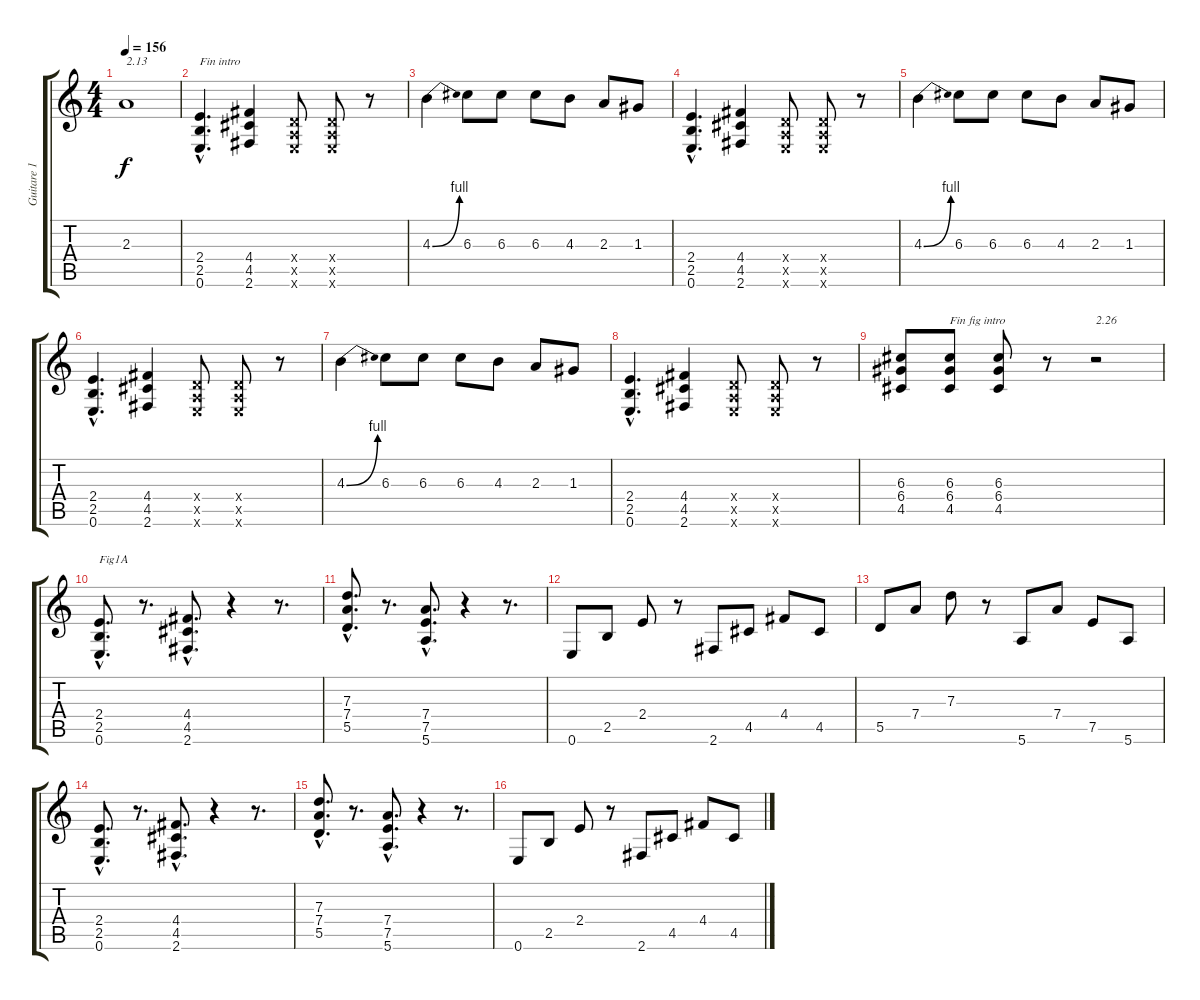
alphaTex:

\track ("Guitare 1" "Guitare 1") {instrument overdrivenguitar}
\staff {score tabs}
\tuning (E4 B3 G3 D3 A2 E2) {hide}
\ts (4 4)
\tempo 156
\clef g2
\ks c
2.3{t}.1{txt "2.13" dy f} |
(2.4{hac} 2.5{hac} 0.6{hac}).4{d txt "Fin intro"} (4.4 4.5 2.6).4 (0.4{x} 0.5{x} 0.6{x}).8 (0.4{x} 0.5{x} 0.6{x}).8 r.8 |
4.3{be (bend 0 0 60 4)}.4 6.3.8 6.3.8 6.3.8 4.3.8 2.3.8 1.3.8 |
(2.4{hac} 2.5{hac} 0.6{hac}).4{d} (4.4 4.5 2.6).4 (0.4{x} 0.5{x} 0.6{x}).8 (0.4{x} 0.5{x} 0.6{x}).8 r.8 |
4.3{be (bend 0 0 60 4)}.4 6.3.8 6.3.8 6.3.8 4.3.8 2.3.8 1.3.8 |
(2.4{hac} 2.5{hac} 0.6{hac}).4{d} (4.4 4.5 2.6).4 (0.4{x} 0.5{x} 0.6{x}).8 (0.4{x} 0.5{x} 0.6{x}).8 r.8 |
4.3{be (bend 0 0 60 4)}.4 6.3.8 6.3.8 6.3.8 4.3.8 2.3.8 1.3.8 |
(2.4{hac} 2.5{hac} 0.6{hac}).4{d} (4.4 4.5 2.6).4 (0.4{x} 0.5{x} 0.6{x}).8 (0.4{x} 0.5{x} 0.6{x}).8 r.8 |
(6.3 6.4 4.5).8 (6.3 6.4 4.5).8{txt "Fin fig intro"} (6.3 6.4 4.5).8 r.8 r.2{txt "2.26"} |
(2.4{hac} 2.5{hac} 0.6{hac}).8{d txt "Fig1A"} r.8{d} (4.4{hac} 4.5{hac} 2.6{hac}).8{d} r.4 r.8{d} |
(7.3{hac} 7.4{hac} 5.5{hac}).8{d} r.8{d} (7.4{hac} 7.5{hac} 5.6{hac}).8{d} r.4 r.8{d} |
0.6.8 2.5.8 2.4.8 r.8 2.6.8 4.5.8 4.4.8 4.5.8 |
5.5.8 7.4.8 7.3.8 r.8 5.6.8 7.4.8 7.5.8 5.6.8 |
(2.4{hac} 2.5{hac} 0.6{hac}).8{d} r.8{d} (4.4{hac} 4.5{hac} 2.6{hac}).8{d} r.4 r.8{d} |
(7.3{hac} 7.4{hac} 5.5{hac}).8{d} r.8{d} (7.4{hac} 7.5{hac} 5.6{hac}).8{d} r.4 r.8{d} |
0.6.8 2.5.8 2.4.8 r.8 2.6.8 4.5.8 4.4.8 4.5.8
